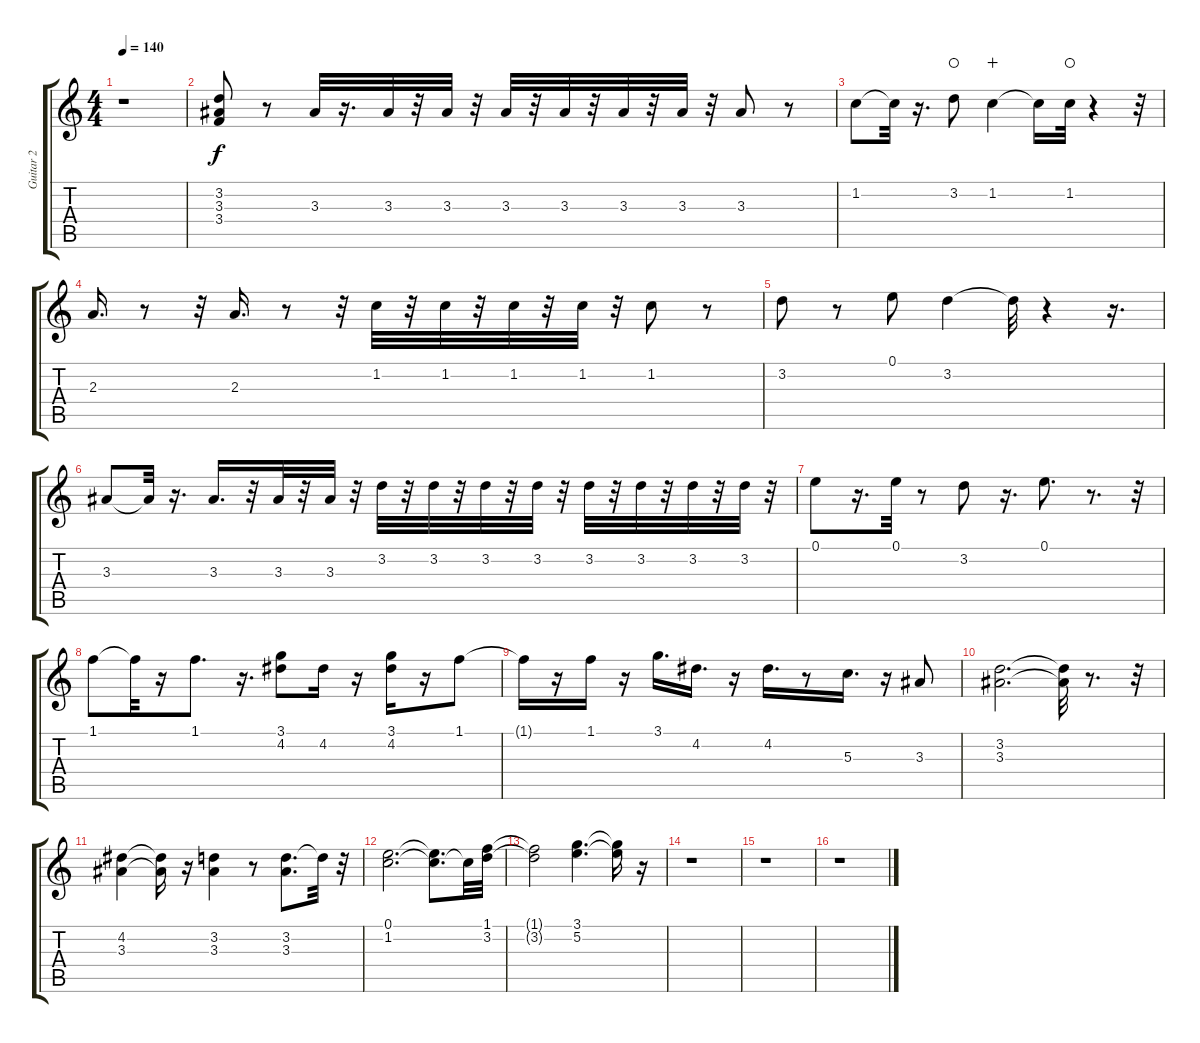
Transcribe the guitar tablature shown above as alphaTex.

\track ("Guitar 2" "Guitar 2") {instrument overdrivenguitar}
\staff {score tabs}
\tuning (E4 B3 G3 D3 A2 E2) {hide}
\ts (4 4)
\tempo 140
\clef g2
\ks c
r.1{dy f} |
(3.2 3.3 3.4).8 r.8 3.3.32 r.16{d} 3.3.32 r.32 3.3.32 r.32 3.3.32 r.32 3.3.32 r.32 3.3.32 r.32 3.3.32 r.32 3.3.8 r.8 |
1.2.8 1.2{t}.32 r.16{d} 3.2.8{waho} 1.2.4{wahc} 1.2{t}.16 1.2.32{waho} r.4 r.32 |
2.3.16{d} r.8 r.32 2.3.16{d} r.8 r.32 1.2.32 r.32 1.2.32 r.32 1.2.32 r.32 1.2.32 r.32 1.2.8 r.8 |
3.2.8 r.8 0.1.8 3.2.4 3.2{t}.32 r.4 r.16{d} |
3.3.8 3.3{t}.32 r.16{d} 3.3.16{d} r.32 3.3.32 r.32 3.3.32 r.32 3.2.32 r.32 3.2.32 r.32 3.2.32 r.32 3.2.32 r.32 3.2.32 r.32 3.2.32 r.32 3.2.32 r.32 3.2.32 r.32 |
0.1.8 r.16{d} 0.1.32 r.8 3.2.8 r.16{d} 0.1.8{d} r.8{d} r.32 |
1.1.8 1.1{t}.32 r.16 1.1.8{d} r.16{d} (3.1 4.2).8 4.2.16 r.16 (3.1 4.2).16 r.16 1.1.8 |
1.1{t}.16 r.16 1.1.16 r.16 3.1.16{d} 4.2.16{d} r.16 4.2.16{d} r.8 5.3.16{d} r.16 3.3.8 |
(3.2 3.3).2{d} (3.2{t} 3.3{t}).32 r.8{d} r.32 |
(4.2 3.3).4 (4.2{t} 3.3{t}).16 r.16 (3.2 3.3).4 r.8 (3.2 3.3).8{d} 3.2{t}.32 r.32 |
(0.1 1.2).2{d} (0.1{t} 1.2{t}).8{d} 1.2{t}.32 (1.1 3.2).32 |
(1.1{t} 3.2{t}).2 (3.1 5.2).4{d} (3.1{t} 5.2{t}).16 r.16 |
r.1 |
r.1 |
r.1
